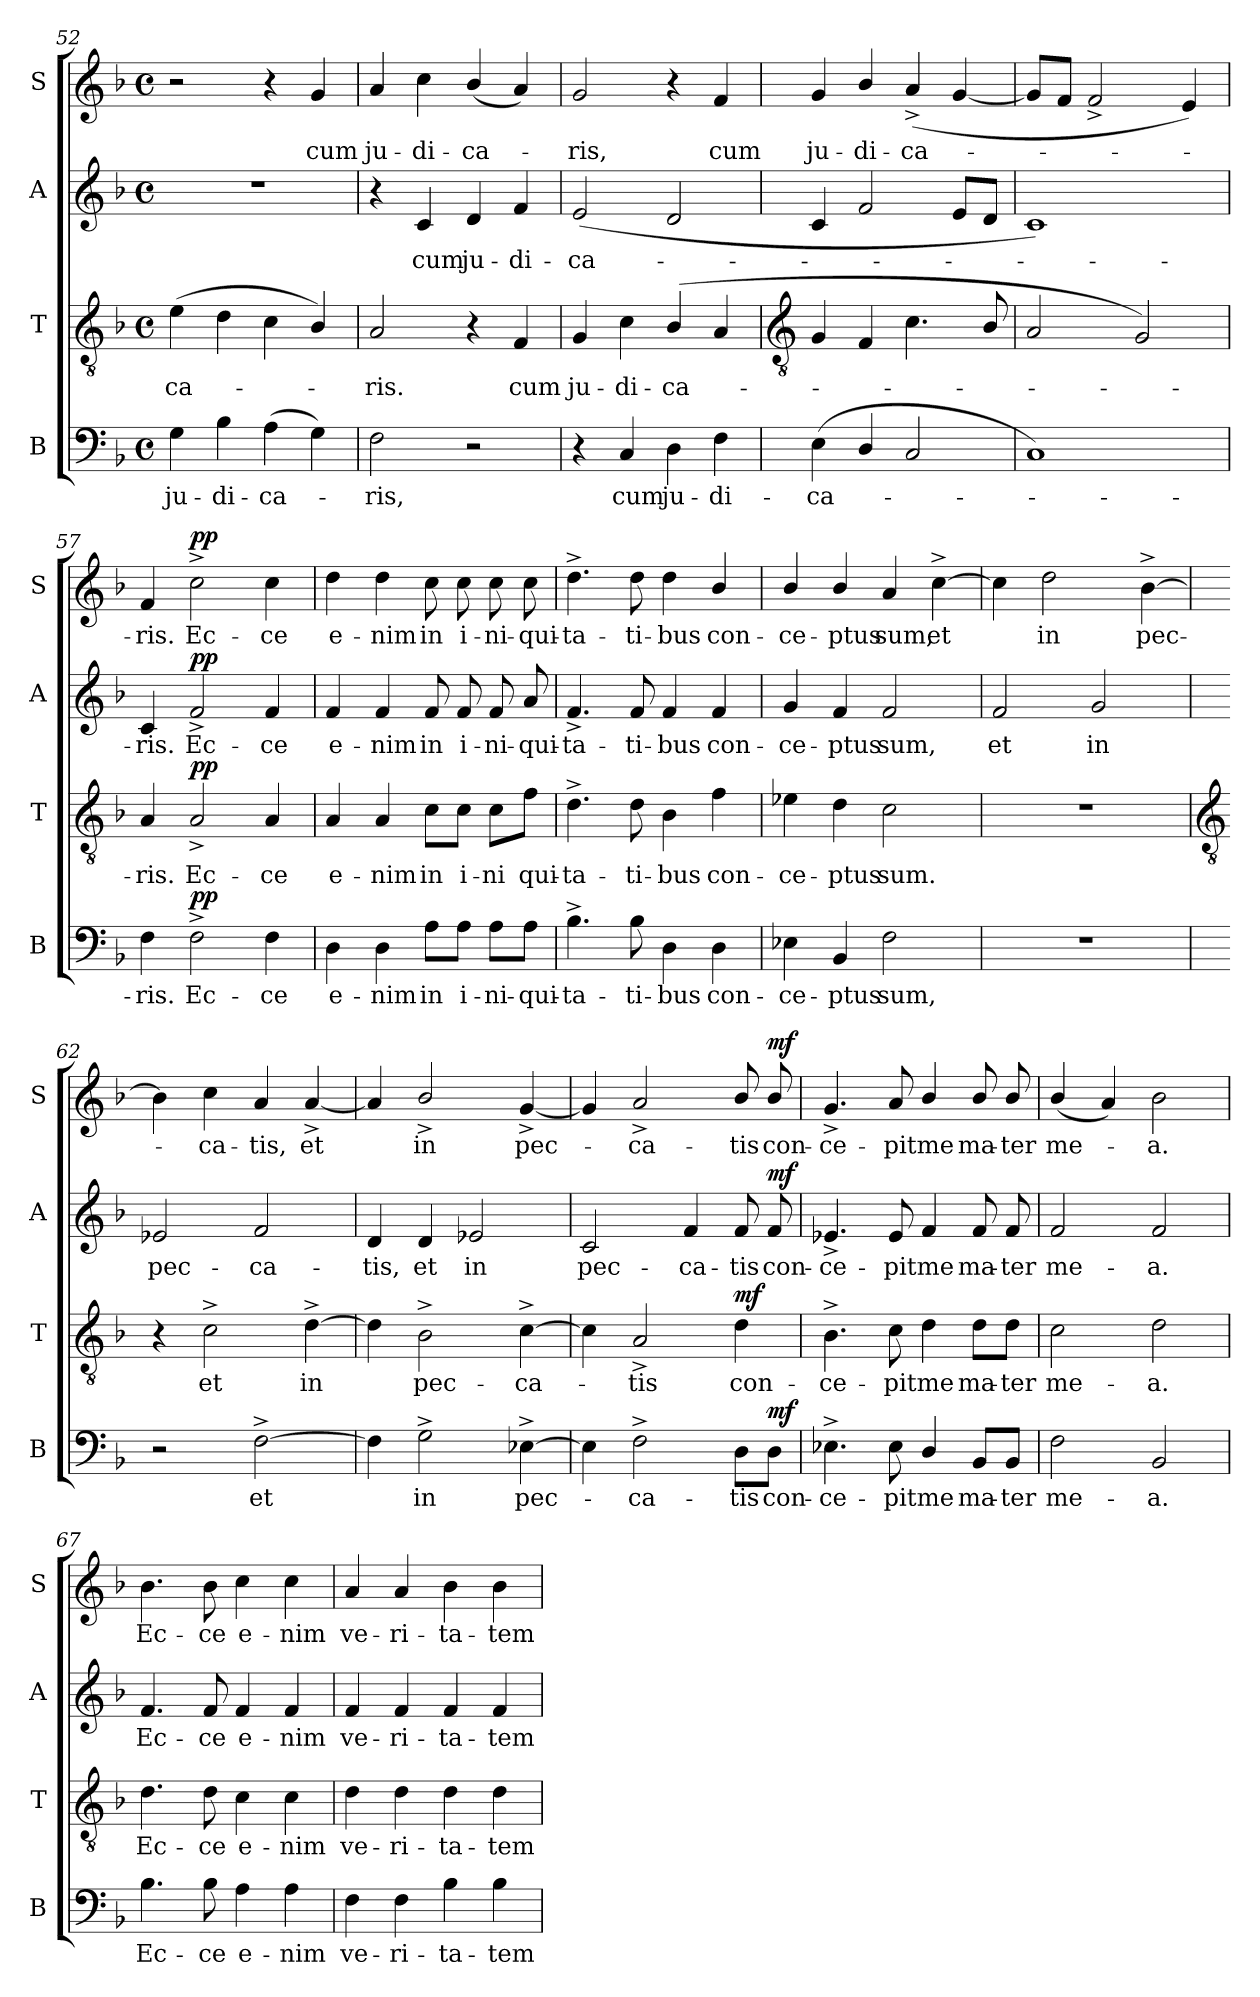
**kern	**text	**dynam	**kern	**text	**dynam	**kern	**text	**dynam	**kern	**text	**dynam
*part4	*part4	*part4	*part3	*part3	*part3	*part2	*part2	*part2	*part1	*part1	*part1
*staff4	*staff4	*staff4	*staff3	*staff3	*staff3	*staff2	*staff2	*staff2	*staff1	*staff1	*staff1
*I"B	*	*	*I"T	*	*	*I"A	*	*	*I"S	*	*
*I'B	*	*	*I'T	*	*	*I'A	*	*	*I'S	*	*
*clefF4	*	*	*clefGv2	*	*	*clefG2	*	*	*clefG2	*	*
*k[b-]	*	*	*k[b-]	*	*	*k[b-]	*	*	*k[b-]	*	*
*F:	*	*	*F:	*	*	*F:	*	*	*F:	*	*
*M4/4	*	*	*M4/4	*	*	*M4/4	*	*	*M4/4	*	*
*met(c)	*	*	*met(c)	*	*	*met(c)	*	*	*met(c)	*	*
=52	=52	=52	=52	=52	=52	=52	=52	=52	=52	=52	=52
!	!LO:LY:b	!	!	!LO:LY:b	!	!	!	!	!	!	!
4G	ju-	.	(>4e	-ca-	.	1r	.	.	2r	.	.
!	!LO:LY:b	!	!	!	!	!	!	!	!	!	!
4B-	-di-	.	4d	.	.	.	.	.	.	.	.
!	!LO:LY:b	!	!	!	!	!	!	!	!	!	!
(>4A	-ca-	.	4c	.	.	.	.	.	4r	.	.
!	!	!	!	!	!	!	!	!	!	!LO:LY:b	!
4G)	.	.	4B-/)	.	.	.	.	.	4g	cum	.
=53	=53	=53	=53	=53	=53	=53	=53	=53	=53	=53	=53
!	!LO:LY:b	!	!	!LO:LY:b	!	!	!	!	!	!LO:LY:b	!
2F	ris,	.	2A	ris.	.	4r	.	.	4a	ju-	.
!	!	!	!	!	!	!	!LO:LY:b	!	!	!LO:LY:b	!
.	.	.	.	.	.	4c	cum	.	4cc	-di-	.
!	!	!	!	!	!	!	!LO:LY:b	!	!	!LO:LY:b	!
2r	.	.	4r	.	.	4d	ju-	.	(<4b-/	-ca-	.
!	!	!	!	!LO:LY:b	!	!	!LO:LY:b	!	!	!	!
.	.	.	4F	cum	.	4f	-di-	.	4a)	.	.
=54	=54	=54	=54	=54	=54	=54	=54	=54	=54	=54	=54
!	!	!	!	!LO:LY:b	!	!	!LO:LY:b	!	!	!LO:LY:b	!
4r	.	.	4G	ju-	.	(<2e	-ca-	.	2g	ris,	.
!	!LO:LY:b	!	!	!LO:LY:b	!	!	!	!	!	!	!
4C	cum	.	4c	-di-	.	.	.	.	.	.	.
!	!LO:LY:b	!	!	!LO:LY:b	!	!	!	!	!	!	!
4D	ju-	.	(<4B-/	-ca-	.	2d	.	.	4r	.	.
!	!LO:LY:b	!	!	!	!	!	!	!	!	!LO:LY:b	!
4F	-di-	.	4A	.	.	.	.	.	4f	cum	.
!!LO:LB:g=z
=55	=55	=55	=55	=55	=55	=55	=55	=55	=55	=55	=55
*	*	*	*clefGv2	*	*	*	*	*	*	*	*
!	!LO:LY:b	!	!	!	!	!	!	!	!	!LO:LY:b	!
(<4E	-ca-	.	4G	.	.	4c	.	.	4g	ju-	.
!	!	!	!	!	!	!	!	!	!	!LO:LY:b	!
4D/	.	.	4F	.	.	2f	.	.	4b-/	-di-	.
!	!	!	!	!	!	!	!	!	!	!LO:LY:b	!
2C	.	.	4.c	.	.	.	.	.	(<4a^	-ca-	.
.	.	.	.	.	.	8eL	.	.	[4g/	.	.
.	.	.	8B-/	.	.	8dJ	.	.	.	.	.
=56	=56	=56	=56	=56	=56	=56	=56	=56	=56	=56	=56
1C)	.	.	2A	.	.	1c)	.	.	8g/L]	.	.
.	.	.	.	.	.	.	.	.	8fJ	.	.
.	.	.	.	.	.	.	.	.	2f^	.	.
.	.	.	2G)	.	.	.	.	.	.	.	.
.	.	.	.	.	.	.	.	.	4e)	.	.
=57	=57	=57	=57	=57	=57	=57	=57	=57	=57	=57	=57
!	!LO:LY:b	!	!	!LO:LY:b	!	!	!LO:LY:b	!	!	!LO:LY:b	!
4F	-ris.	.	4A	ris.	.	4c	ris.	.	4f	-ris.	.
!	!LO:LY:b	!LO:DY:b	!	!LO:LY:b	!LO:DY:b	!	!LO:LY:b	!LO:DY:b	!	!LO:LY:b	!LO:DY:b
2F^	Ec-	pp	2A^	Ec-	pp	2f^	Ec-	pp	2cc^	Ec-	pp
!	!LO:LY:b	!	!	!LO:LY:b	!	!	!LO:LY:b	!	!	!LO:LY:b	!
4F	-ce	.	4A	-ce	.	4f	-ce	.	4cc	-ce	.
=58	=58	=58	=58	=58	=58	=58	=58	=58	=58	=58	=58
!	!LO:LY:b	!	!	!LO:LY:b	!	!	!LO:LY:b	!	!	!LO:LY:b	!
4D	e-	.	4A	e-	.	4f	e-	.	4dd	e-	.
!	!LO:LY:b	!	!	!LO:LY:b	!	!	!LO:LY:b	!	!	!LO:LY:b	!
4D	-nim	.	4A	-nim	.	4f	-nim	.	4dd	-nim	.
!	!LO:LY:b	!	!	!LO:LY:b	!	!	!LO:LY:b	!	!	!LO:LY:b	!
8A\L	in	.	8c\L	in	.	8f	in	.	8cc	in	.
!	!LO:LY:b	!	!	!LO:LY:b	!	!	!LO:LY:b	!	!	!LO:LY:b	!
8A\J	i-	.	8c\J	i-	.	8f	i-	.	8cc	i-	.
!	!LO:LY:b	!	!	!LO:LY:b	!	!	!LO:LY:b	!	!	!LO:LY:b	!
8A\L	-ni-	.	8c\L	-ni­	.	8f	-ni-	.	8cc	-ni-	.
!	!LO:LY:b	!	!	!LO:LY:b	!	!	!LO:LY:b	!	!	!LO:LY:b	!
8A\J	-qui-	.	8f\J	qui-	.	8a	-qui-	.	8cc	-qui-	.
=59	=59	=59	=59	=59	=59	=59	=59	=59	=59	=59	=59
!	!LO:LY:b	!	!	!LO:LY:b	!	!	!LO:LY:b	!	!	!LO:LY:b	!
4.B-^	-ta-	.	4.d^	-ta-	.	4.f^	-ta-	.	4.dd^	-ta-	.
!	!LO:LY:b	!	!	!LO:LY:b	!	!	!LO:LY:b	!	!	!LO:LY:b	!
8B-	-ti-	.	8d	-ti-	.	8f	-ti-	.	8dd	-ti-	.
!	!LO:LY:b	!	!	!LO:LY:b	!	!	!LO:LY:b	!	!	!LO:LY:b	!
4D	-bus	.	4B-	-bus	.	4f	-bus	.	4dd	-bus	.
!	!LO:LY:b	!	!	!LO:LY:b	!	!	!LO:LY:b	!	!	!LO:LY:b	!
4D	con-	.	4f	con-	.	4f	con-	.	4b-/	con-	.
=60	=60	=60	=60	=60	=60	=60	=60	=60	=60	=60	=60
!	!LO:LY:b	!	!	!LO:LY:b	!	!	!LO:LY:b	!	!	!LO:LY:b	!
4E-X	-ce-	.	4e-X	-ce-	.	4g	-ce-	.	4b-/	-ce-	.
!	!LO:LY:b	!	!	!LO:LY:b	!	!	!LO:LY:b	!	!	!LO:LY:b	!
4BB-	-ptus	.	4d	-ptus	.	4f	-ptus	.	4b-/	-ptus	.
!	!LO:LY:b	!	!	!LO:LY:b	!	!	!LO:LY:b	!	!	!LO:LY:b	!
2F	sum,	.	2c	sum.	.	2f	sum,	.	4a	sum,	.
!	!	!	!	!	!	!	!	!	!	!LO:LY:b	!
.	.	.	.	.	.	.	.	.	[4cc^	et	.
=61	=61	=61	=61	=61	=61	=61	=61	=61	=61	=61	=61
!	!	!	!	!	!	!	!LO:LY:b	!	!	!	!
1r	.	.	1r	.	.	2f	et	.	4cc]	.	.
!	!	!	!	!	!	!	!	!	!	!LO:LY:b	!
.	.	.	.	.	.	.	.	.	2dd	in	.
!	!	!	!	!	!	!	!LO:LY:b	!	!	!	!
.	.	.	.	.	.	2g	in	.	.	.	.
!	!	!	!	!	!	!	!	!	!	!LO:LY:b	!
.	.	.	.	.	.	.	.	.	[4b-^	pec-	.
!!LO:LB:g=z
=62	=62	=62	=62	=62	=62	=62	=62	=62	=62	=62	=62
*	*	*	*clefGv2	*	*	*	*	*	*	*	*
!	!	!	!	!	!	!	!LO:LY:b	!	!	!	!
2r	.	.	4r	.	.	2e-X	pec-	.	4b-]	.	.
!	!	!	!	!LO:LY:b	!	!	!	!	!	!LO:LY:b	!
.	.	.	2c^	et	.	.	.	.	4cc	ca-	.
!	!LO:LY:b	!	!	!	!	!	!LO:LY:b	!	!	!LO:LY:b	!
[2F^	et	.	.	.	.	2f	-ca-	.	4a	-tis,	.
!	!	!	!	!LO:LY:b	!	!	!	!	!	!LO:LY:b	!
.	.	.	[4d^	in	.	.	.	.	[4a^	et	.
=63	=63	=63	=63	=63	=63	=63	=63	=63	=63	=63	=63
!	!	!	!	!	!	!	!LO:LY:b	!	!	!	!
4F]	.	.	4d]	.	.	4d	-tis,	.	4a]	.	.
!	!LO:LY:b	!	!	!LO:LY:b	!	!	!LO:LY:b	!	!	!LO:LY:b	!
2G^	in	.	2B-^	pec-	.	4d	et	.	2b-^/	in	.
!	!	!	!	!	!	!	!LO:LY:b	!	!	!	!
.	.	.	.	.	.	2e-X	in	.	.	.	.
!	!LO:LY:b	!	!	!LO:LY:b	!	!	!	!	!	!LO:LY:b	!
[4E-X^	pec-	.	[4c^	-ca-	.	.	.	.	[4g^	pec-	.
=64	=64	=64	=64	=64	=64	=64	=64	=64	=64	=64	=64
!	!	!	!	!	!	!	!LO:LY:b	!	!	!	!
4E-]	.	.	4c]	.	.	2c	pec-	.	4g]	.	.
!	!LO:LY:b	!	!	!LO:LY:b	!	!	!	!	!	!LO:LY:b	!
2F^	ca-	.	2A^	tis	.	.	.	.	2a^	ca-	.
!	!	!	!	!	!	!	!LO:LY:b	!	!	!	!
.	.	.	.	.	.	4f	-ca-	.	.	.	.
!	!LO:LY:b	!	!	!LO:LY:b	!LO:DY:b	!	!LO:LY:b	!	!	!LO:LY:b	!
8D\L	-tis	.	4d	con-	mf	8f	-tis	.	8b-/	-tis	.
!	!LO:LY:b	!LO:DY:b	!	!	!	!	!LO:LY:b	!LO:DY:b	!	!LO:LY:b	!LO:DY:b
8D\J	con-	mf	.	.	.	8f	con-	mf	8b-/	con-	mf
=65	=65	=65	=65	=65	=65	=65	=65	=65	=65	=65	=65
!	!LO:LY:b	!	!	!LO:LY:b	!	!	!LO:LY:b	!	!	!LO:LY:b	!
4.E-X^	-ce-	.	4.B-^	-ce-	.	4.e-X^	-ce-	.	4.g^	-ce-	.
!	!LO:LY:b	!	!	!LO:LY:b	!	!	!LO:LY:b	!	!	!LO:LY:b	!
8E-	-pit	.	8c	-pit	.	8e-	-pit	.	8a	-pit	.
!	!LO:LY:b	!	!	!LO:LY:b	!	!	!LO:LY:b	!	!	!LO:LY:b	!
4D/	me	.	4d	me	.	4f	me	.	4b-/	me	.
!	!LO:LY:b	!	!	!LO:LY:b	!	!	!LO:LY:b	!	!	!LO:LY:b	!
8BB-/L	ma-	.	8d\L	ma-	.	8f	ma-	.	8b-/	ma-	.
!	!LO:LY:b	!	!	!LO:LY:b	!	!	!LO:LY:b	!	!	!LO:LY:b	!
8BB-/J	-ter	.	8d\J	-ter	.	8f	-ter	.	8b-/	-ter	.
=66	=66	=66	=66	=66	=66	=66	=66	=66	=66	=66	=66
!	!LO:LY:b	!	!	!LO:LY:b	!	!	!LO:LY:b	!	!	!LO:LY:b	!
2F	me-	.	2c	me-	.	2f	me-	.	(<4b-/	me-	.
.	.	.	.	.	.	.	.	.	4a)	.	.
!	!LO:LY:b	!	!	!LO:LY:b	!	!	!LO:LY:b	!	!	!LO:LY:b	!
2BB-	-a.	.	2d	-a.	.	2f	-a.	.	2b-	a.	.
=67	=67	=67	=67	=67	=67	=67	=67	=67	=67	=67	=67
!	!LO:LY:b	!	!	!LO:LY:b	!	!	!LO:LY:b	!	!	!LO:LY:b	!
4.B-	Ec-	.	4.d	Ec-	.	4.f	Ec-	.	4.b-	Ec-	.
!	!LO:LY:b	!	!	!LO:LY:b	!	!	!LO:LY:b	!	!	!LO:LY:b	!
8B-	-ce	.	8d	-ce	.	8f	-ce	.	8b-	-ce	.
!	!LO:LY:b	!	!	!LO:LY:b	!	!	!LO:LY:b	!	!	!LO:LY:b	!
4A	e-	.	4c	e-	.	4f	e-	.	4cc	e-	.
!	!LO:LY:b	!	!	!LO:LY:b	!	!	!LO:LY:b	!	!	!LO:LY:b	!
4A	-nim	.	4c	-nim	.	4f	-nim	.	4cc	-nim	.
=68	=68	=68	=68	=68	=68	=68	=68	=68	=68	=68	=68
!	!LO:LY:b	!	!	!LO:LY:b	!	!	!LO:LY:b	!	!	!LO:LY:b	!
4F	ve-	.	4d	ve-	.	4f	ve-	.	4a	ve-	.
!	!LO:LY:b	!	!	!LO:LY:b	!	!	!LO:LY:b	!	!	!LO:LY:b	!
4F	-ri-	.	4d	-ri-	.	4f	-ri-	.	4a	-ri-	.
!	!LO:LY:b	!	!	!LO:LY:b	!	!	!LO:LY:b	!	!	!LO:LY:b	!
4B-	-ta-	.	4d	-ta-	.	4f	-ta-	.	4b-	-ta-	.
!	!LO:LY:b	!	!	!LO:LY:b	!	!	!LO:LY:b	!	!	!LO:LY:b	!
4B-	-tem	.	4d	-tem	.	4f	-tem	.	4b-	-tem	.
=	=	=	=	=	=	=	=	=	=	=	=
*-	*-	*-	*-	*-	*-	*-	*-	*-	*-	*-	*-
